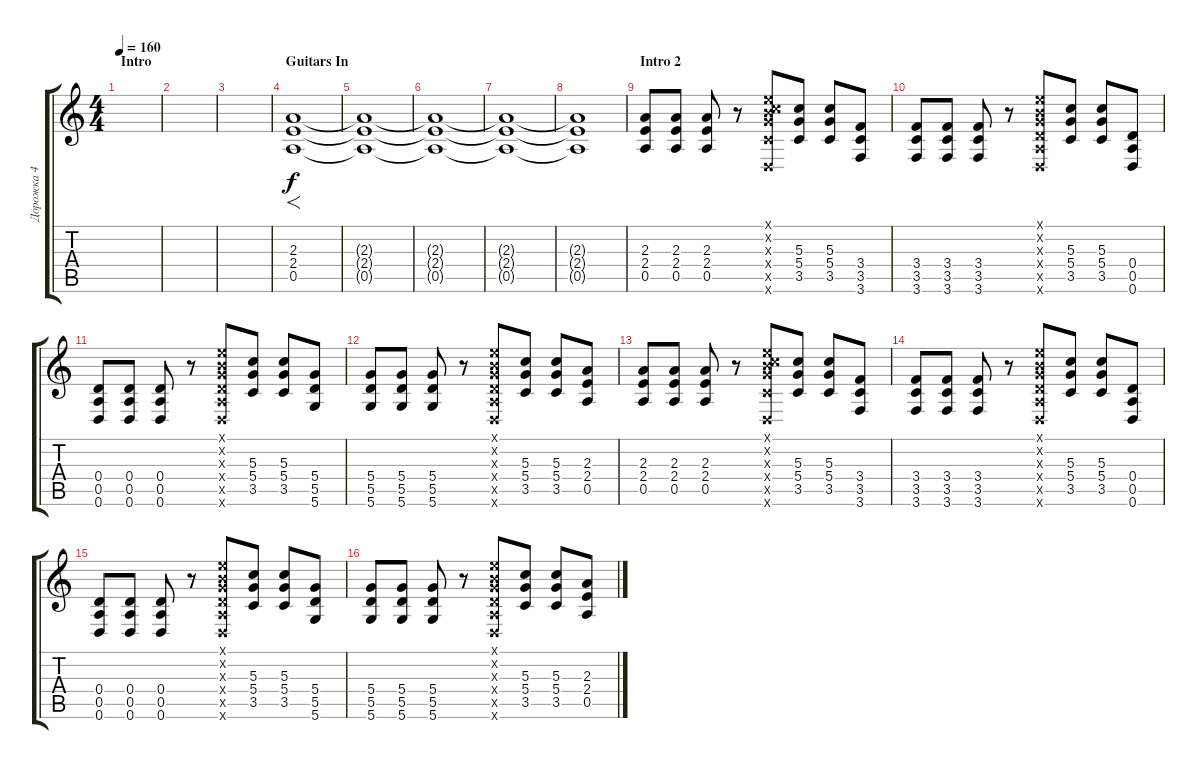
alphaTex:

\track ("Дорожка 4" "Дорожка 4") {instrument overdrivenguitar}
\staff {score tabs}
\tuning (E4 B3 G3 D3 A2 D2) {hide}
\ts (4 4)
\section ("" "Intro")
\tempo 160
\clef g2
\ks c
|
|
|
\section ("" "Guitars In")
(2.3 2.4 0.5).1{f} |
(2.3{t} 2.4{t} 0.5{t}).1{dy f} |
(2.3{t} 2.4{t} 0.5{t}).1 |
(2.3{t} 2.4{t} 0.5{t}).1 |
(2.3{t} 2.4{t} 0.5{t}).1 |
\section ("" "Intro 2")
(2.3 2.4 0.5).8 (2.3 2.4 0.5).8 (2.3 2.4 0.5).8 r.8 (0.1{x} 0.2{x} 5.3{x} 5.4{x} 3.5{x} 0.6{x}).8 (5.3 5.4 3.5).8 (5.3 5.4 3.5).8 (3.4 3.5 3.6).8 |
(3.4 3.5 3.6).8 (3.4 3.5 3.6).8 (3.4 3.5 3.6).8 r.8 (0.1{x} 0.2{x} 0.3{x} 0.4{x} 0.5{x} 0.6{x}).8 (5.3 5.4 3.5).8 (5.3 5.4 3.5).8 (0.4 0.5 0.6).8 |
(0.4 0.5 0.6).8 (0.4 0.5 0.6).8 (0.4 0.5 0.6).8 r.8 (0.1{x} 0.2{x} 0.3{x} 0.4{x} 0.5{x} 0.6{x}).8 (5.3 5.4 3.5).8 (5.3 5.4 3.5).8 (5.4 5.5 5.6).8 |
(5.4 5.5 5.6).8 (5.4 5.5 5.6).8 (5.4 5.5 5.6).8 r.8 (0.1{x} 0.2{x} 0.3{x} 0.4{x} 0.5{x} 0.6{x}).8 (5.3 5.4 3.5).8 (5.3 5.4 3.5).8 (2.3 2.4 0.5).8 |
(2.3 2.4 0.5).8 (2.3 2.4 0.5).8 (2.3 2.4 0.5).8 r.8 (0.1{x} 0.2{x} 5.3{x} 5.4{x} 3.5{x} 0.6{x}).8 (5.3 5.4 3.5).8 (5.3 5.4 3.5).8 (3.4 3.5 3.6).8 |
(3.4 3.5 3.6).8 (3.4 3.5 3.6).8 (3.4 3.5 3.6).8 r.8 (0.1{x} 0.2{x} 0.3{x} 0.4{x} 0.5{x} 0.6{x}).8 (5.3 5.4 3.5).8 (5.3 5.4 3.5).8 (0.4 0.5 0.6).8 |
(0.4 0.5 0.6).8 (0.4 0.5 0.6).8 (0.4 0.5 0.6).8 r.8 (0.1{x} 0.2{x} 0.3{x} 0.4{x} 0.5{x} 0.6{x}).8 (5.3 5.4 3.5).8 (5.3 5.4 3.5).8 (5.4 5.5 5.6).8 |
(5.4 5.5 5.6).8 (5.4 5.5 5.6).8 (5.4 5.5 5.6).8 r.8 (0.1{x} 0.2{x} 0.3{x} 0.4{x} 0.5{x} 0.6{x}).8 (5.3 5.4 3.5).8 (5.3 5.4 3.5).8 (2.3 2.4 0.5).8
